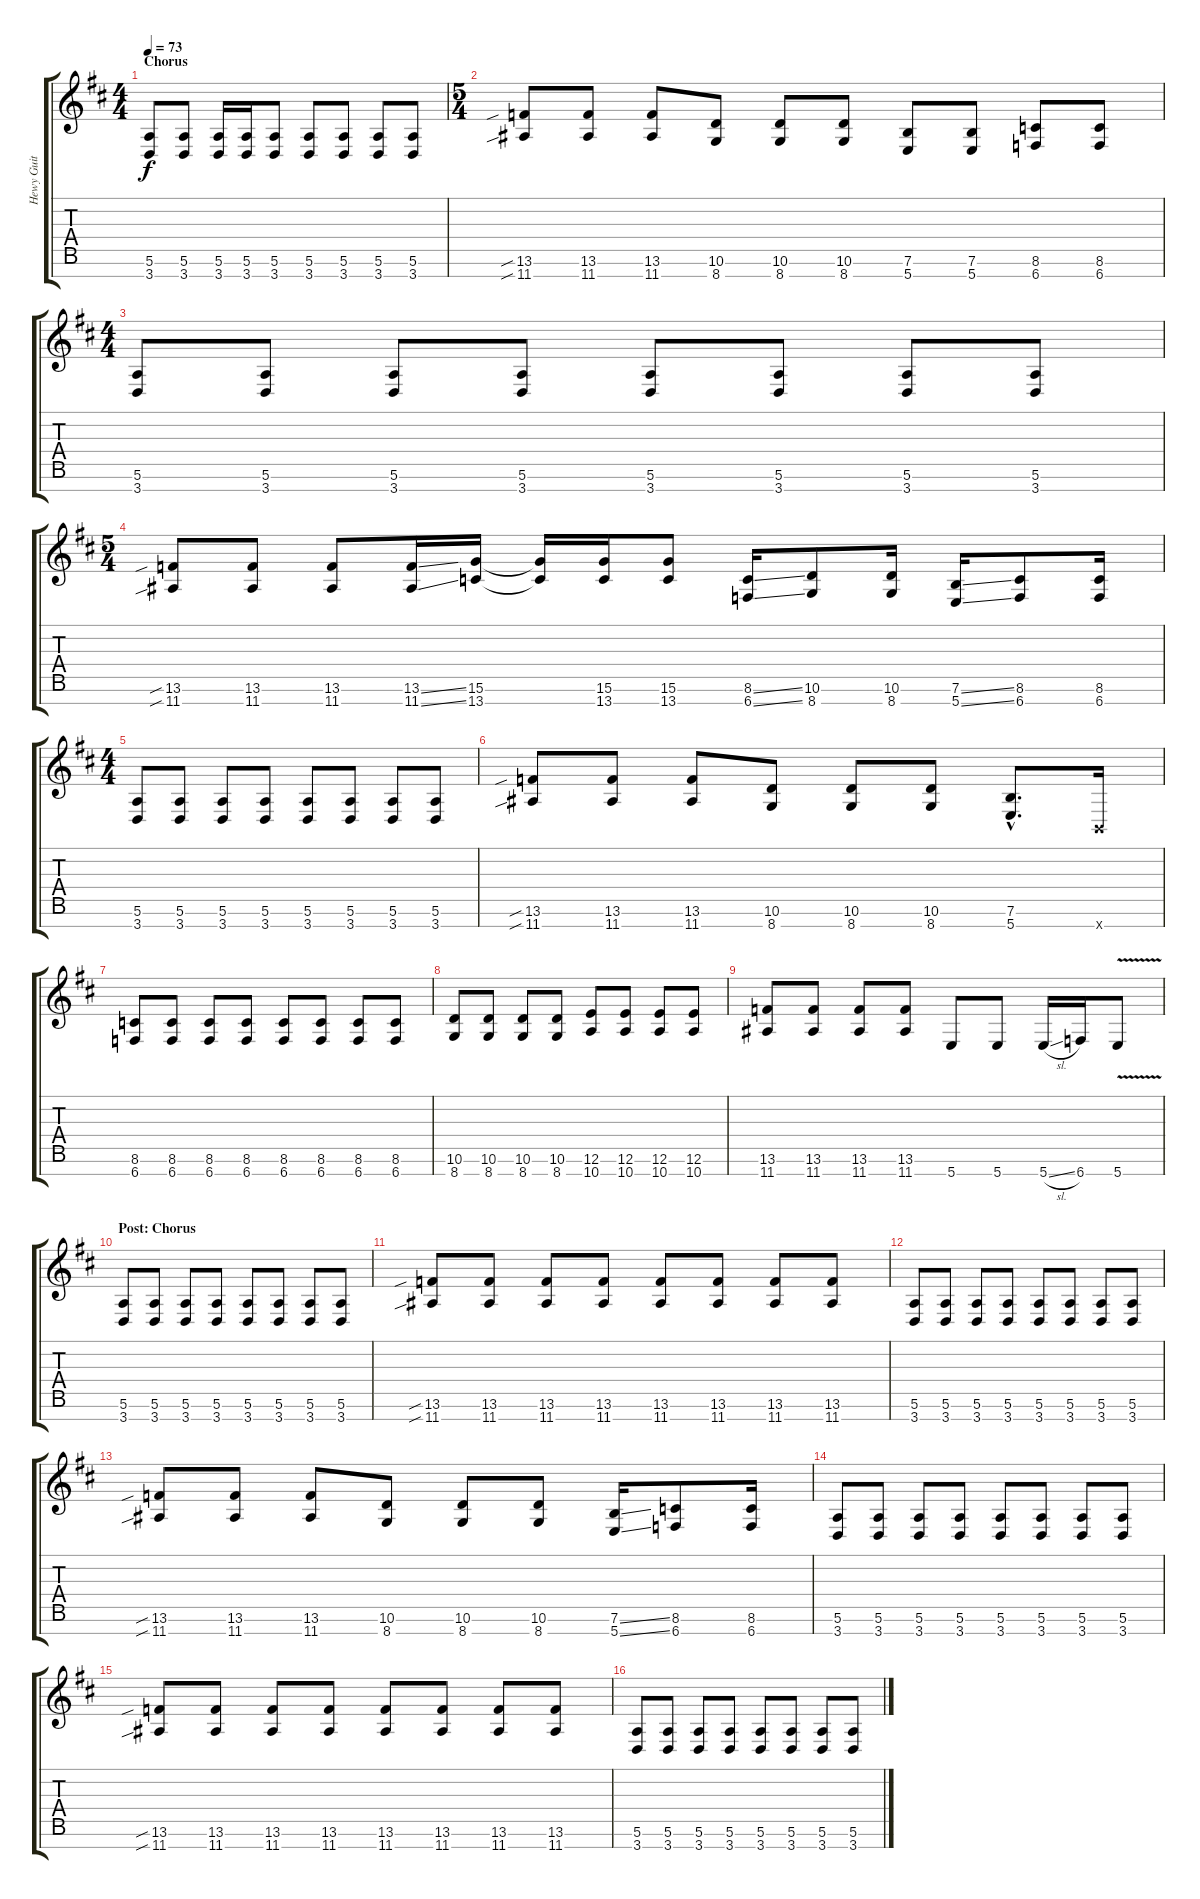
\track ("Hewy Guit" "Hewy Guit") {instrument overdrivenguitar}
\staff {score tabs}
\tuning (E4 B3 G3 D3 A2 E2 B1) {hide}
\ts (4 4)
\section ("" "Chorus")
\tempo 73
\clef g2
\ks d
(5.6 3.7).8{dy f} (5.6 3.7).8 (5.6 3.7).16 (5.6 3.7).16 (5.6 3.7).8 (5.6 3.7).8 (5.6 3.7).8 (5.6 3.7).8 (5.6 3.7).8 |
\ts (5 4)
(13.6{sib} 11.7{sib}).8 (13.6 11.7).8 (13.6 11.7).8 (10.6 8.7).8 (10.6 8.7).8 (10.6 8.7).8 (7.6 5.7).8 (7.6 5.7).8 (8.6 6.7).8 (8.6 6.7).8 |
\ts (4 4)
(5.6 3.7).8 (5.6 3.7).8 (5.6 3.7).8 (5.6 3.7).8 (5.6 3.7).8 (5.6 3.7).8 (5.6 3.7).8 (5.6 3.7).8 |
\ts (5 4)
(13.6{sib} 11.7{sib}).8 (13.6 11.7).8 (13.6 11.7).8 (13.6{ss} 11.7{ss}).16 (15.6 13.7).16 (15.6{t} 13.7{t}).16 (15.6 13.7).16 (15.6 13.7).8 (8.6{ss} 6.7{ss}).16 (10.6 8.7).8 (10.6 8.7).16 (7.6{ss} 5.7{ss}).16 (8.6 6.7).8 (8.6 6.7).16 |
\ts (4 4)
(5.6 3.7).8 (5.6 3.7).8 (5.6 3.7).8 (5.6 3.7).8 (5.6 3.7).8 (5.6 3.7).8 (5.6 3.7).8 (5.6 3.7).8 |
(13.6{sib} 11.7{sib}).8 (13.6 11.7).8 (13.6 11.7).8 (10.6 8.7).8 (10.6 8.7).8 (10.6 8.7).8 (7.6{hac} 5.7{hac}).8{d} 0.7{x}.16 |
(8.6 6.7).8 (8.6 6.7).8 (8.6 6.7).8 (8.6 6.7).8 (8.6 6.7).8 (8.6 6.7).8 (8.6 6.7).8 (8.6 6.7).8 |
(10.6 8.7).8 (10.6 8.7).8 (10.6 8.7).8 (10.6 8.7).8 (12.6 10.7).8 (12.6 10.7).8 (12.6 10.7).8 (12.6 10.7).8 |
(13.6 11.7).8 (13.6 11.7).8 (13.6 11.7).8 (13.6 11.7).8 5.7.8 5.7.8 5.7{sl}.16 6.7.16 5.7{v}.8 |
\section ("" "Post: Chorus")
(5.6 3.7).8 (5.6 3.7).8 (5.6 3.7).8 (5.6 3.7).8 (5.6 3.7).8 (5.6 3.7).8 (5.6 3.7).8 (5.6 3.7).8 |
(13.6{sib} 11.7{sib}).8 (13.6 11.7).8 (13.6 11.7).8 (13.6 11.7).8 (13.6 11.7).8 (13.6 11.7).8 (13.6 11.7).8 (13.6 11.7).8 |
(5.6 3.7).8 (5.6 3.7).8 (5.6 3.7).8 (5.6 3.7).8 (5.6 3.7).8 (5.6 3.7).8 (5.6 3.7).8 (5.6 3.7).8 |
(13.6{sib} 11.7{sib}).8 (13.6 11.7).8 (13.6 11.7).8 (10.6 8.7).8 (10.6 8.7).8 (10.6 8.7).8 (7.6{ss} 5.7{ss}).16 (8.6 6.7).8 (8.6 6.7).16 |
(5.6 3.7).8 (5.6 3.7).8 (5.6 3.7).8 (5.6 3.7).8 (5.6 3.7).8 (5.6 3.7).8 (5.6 3.7).8 (5.6 3.7).8 |
(13.6{sib} 11.7{sib}).8 (13.6 11.7).8 (13.6 11.7).8 (13.6 11.7).8 (13.6 11.7).8 (13.6 11.7).8 (13.6 11.7).8 (13.6 11.7).8 |
(5.6 3.7).8 (5.6 3.7).8 (5.6 3.7).8 (5.6 3.7).8 (5.6 3.7).8 (5.6 3.7).8 (5.6 3.7).8 (5.6 3.7).8
